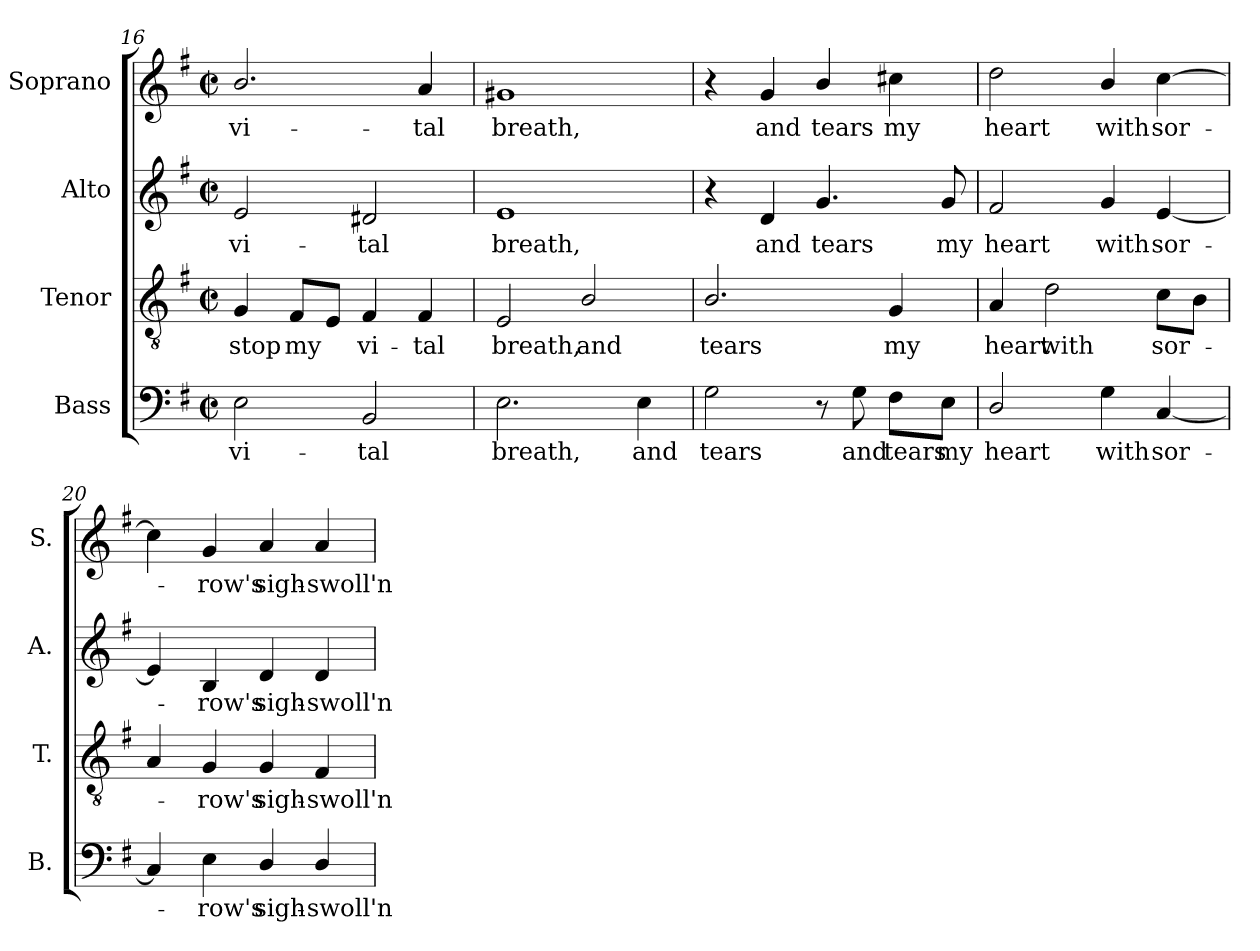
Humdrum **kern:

**kern	**text	**kern	**text	**kern	**text	**kern	**text
*part4	*part4	*part3	*part3	*part2	*part2	*part1	*part1
*staff4	*staff4	*staff3	*staff3	*staff2	*staff2	*staff1	*staff1
*I"Bass	*	*I"Tenor	*	*I"Alto	*	*I"Soprano	*
*I'B.	*	*I'T.	*	*I'A.	*	*I'S.	*
*clefF4	*	*clefGv2	*	*clefG2	*	*clefG2	*
*	*	*ITrd7c12	*	*	*	*	*
*k[f#]	*	*k[f#]	*	*k[f#]	*	*k[f#]	*
*G:	*	*G:	*	*G:	*	*G:	*
*M2/2	*	*M2/2	*	*M2/2	*	*M2/2	*
*met(c|)	*	*met(c|)	*	*met(c|)	*	*met(c|)	*
=16	=16	=16	=16	=16	=16	=16	=16
!	!LO:LY:b:color=#000000	!	!	!	!	!	!
!	!	!	!LO:LY:b:color=#000000	!	!	!	!
!	!	!	!	!	!LO:LY:b:color=#000000	!	!
!	!	!	!	!	!	!	!LO:LY:b:color=#000000
2Ei\	vi-	4GGi/	stop	2ei/	vi-	2.bi/	vi-
!	!	!	!LO:LY:b:color=#000000	!	!	!	!
.	.	8FF#i/L	my	.	.	.	.
.	.	8EEi/J	.	.	.	.	.
!	!LO:LY:b:color=#000000	!	!	!	!	!	!
!	!	!	!LO:LY:b:color=#000000	!	!	!	!
!	!	!	!	!	!LO:LY:b:color=#000000	!	!
2BBi/	-tal	4FF#i/	vi-	2d#Xi/	-tal	.	.
!	!	!	!LO:LY:b:color=#000000	!	!	!	!
!	!	!	!	!	!	!	!LO:LY:b:color=#000000
.	.	4FF#i/	-tal	.	.	4ai/	-tal
=17	=17	=17	=17	=17	=17	=17	=17
!	!LO:LY:b:color=#000000	!	!	!	!	!	!
!	!	!	!LO:LY:b:color=#000000	!	!	!	!
!	!	!	!	!	!LO:LY:b:color=#000000	!	!
!	!	!	!	!	!	!	!LO:LY:b:color=#000000
2.Ei\	breath,	2EEi/	breath,	1ei	breath,	1g#Xi	breath,
!	!	!	!LO:LY:b:color=#000000	!	!	!	!
.	.	2BBi/	and	.	.	.	.
!	!LO:LY:b:color=#000000	!	!	!	!	!	!
4Ei\	and	.	.	.	.	.	.
=18	=18	=18	=18	=18	=18	=18	=18
!	!LO:LY:b:color=#000000	!	!	!	!	!	!
!	!	!	!LO:LY:b:color=#000000	!	!	!	!
2Gi\	tears	2.BBi/	tears	4r	.	4r	.
!	!	!	!	!	!LO:LY:b:color=#000000	!	!
!	!	!	!	!	!	!	!LO:LY:b:color=#000000
.	.	.	.	4di/	and	4gi/	and
!	!	!	!	!	!LO:LY:b:color=#000000	!	!
!	!	!	!	!	!	!	!LO:LY:b:color=#000000
8r	.	.	.	4.gi/	tears	4bi/	tears
!	!LO:LY:b:color=#000000	!	!	!	!	!	!
8Gi\	and	.	.	.	.	.	.
!	!LO:LY:b:color=#000000	!	!	!	!	!	!
!	!	!	!LO:LY:b:color=#000000	!	!	!	!
!	!	!	!	!	!	!	!LO:LY:b:color=#000000
8F#i\L	tears	4GGi/	my	.	.	4cc#Xi\	my
!	!LO:LY:b:color=#000000	!	!	!	!	!	!
!	!	!	!	!	!LO:LY:b:color=#000000	!	!
8Ei\J	my	.	.	8gi/	my	.	.
=19	=19	=19	=19	=19	=19	=19	=19
!	!LO:LY:b:color=#000000	!	!	!	!	!	!
!	!	!	!LO:LY:b:color=#000000	!	!	!	!
!	!	!	!	!	!LO:LY:b:color=#000000	!	!
!	!	!	!	!	!	!	!LO:LY:b:color=#000000
2Di/	heart	4AAi/	heart	2f#i/	heart	2ddi\	heart
!	!	!	!LO:LY:b:color=#000000	!	!	!	!
.	.	2Di\	with	.	.	.	.
!	!LO:LY:b:color=#000000	!	!	!	!	!	!
!	!	!	!	!	!LO:LY:b:color=#000000	!	!
!	!	!	!	!	!	!	!LO:LY:b:color=#000000
4Gi\	with	.	.	4gi/	with	4bi/	with
!	!LO:LY:b:color=#000000	!	!	!	!	!	!
!	!	!	!LO:LY:b:color=#000000	!	!	!	!
!	!	!	!	!	!LO:LY:b:color=#000000	!	!
!	!	!	!	!	!	!	!LO:LY:b:color=#000000
[4Ci/	sor-	8Ci\L	sor-	[4ei/	sor-	[4cci\	sor-
.	.	8BBi\J	.	.	.	.	.
!!LO:LB:g=z
=20	=20	=20	=20	=20	=20	=20	=20
4Ci/]	.	4AAi/	.	4ei/]	.	4cci\]	.
!	!LO:LY:b:color=#000000	!	!	!	!	!	!
!	!	!	!LO:LY:b:color=#000000	!	!	!	!
!	!	!	!	!	!LO:LY:b:color=#000000	!	!
!	!	!	!	!	!	!	!LO:LY:b:color=#000000
4Ei\	-row's	4GGi/	-row's	4Bi/	-row's	4gi/	-row's
!	!LO:LY:b:color=#000000	!	!	!	!	!	!
!	!	!	!LO:LY:b:color=#000000	!	!	!	!
!	!	!	!	!	!LO:LY:b:color=#000000	!	!
!	!	!	!	!	!	!	!LO:LY:b:color=#000000
4Di/	sigh-	4GGi/	sigh-	4di/	sigh-	4ai/	sigh-
!	!LO:LY:b:color=#000000	!	!	!	!	!	!
!	!	!	!LO:LY:b:color=#000000	!	!	!	!
!	!	!	!	!	!LO:LY:b:color=#000000	!	!
!	!	!	!	!	!	!	!LO:LY:b:color=#000000
4Di/	-swoll'n	4FF#i/	-swoll'n	4di/	-swoll'n	4ai/	-swoll'n
=	=	=	=	=	=	=	=
*-	*-	*-	*-	*-	*-	*-	*-
